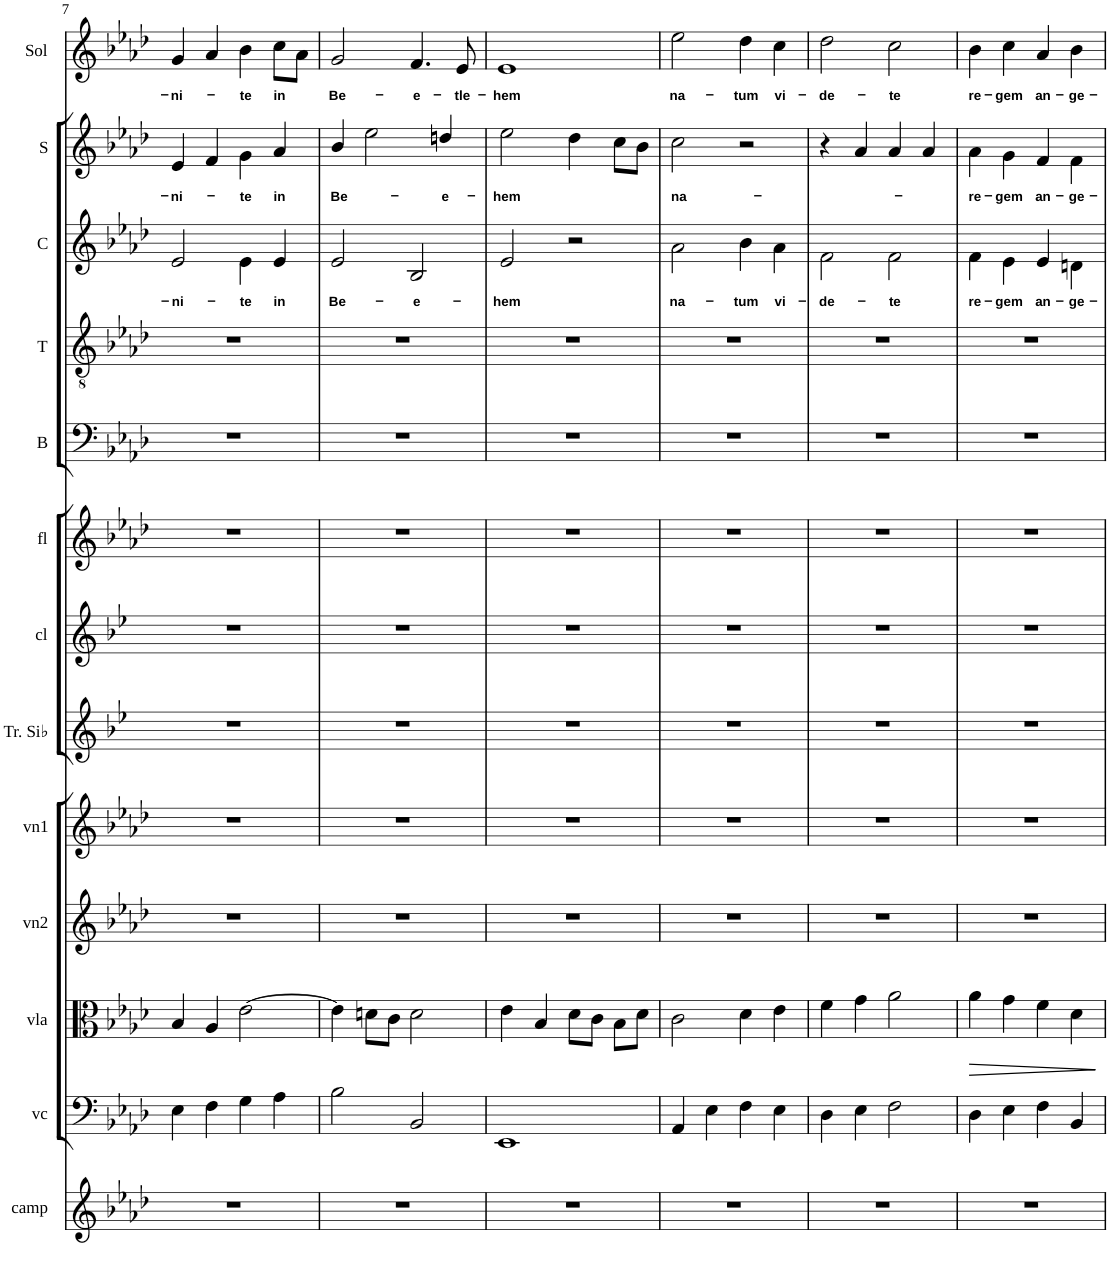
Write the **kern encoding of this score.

**kern	**kern	**kern	**dynam	**kern	**kern	**kern	**kern	**kern	**kern	**kern	**kern	**text	**kern	**text	**kern	**text
*part13	*part12	*part11	*part11	*part10	*part9	*part8	*part7	*part6	*part5	*part4	*part3	*part3	*part2	*part2	*part1	*part1
*staff13	*staff12	*staff11	*staff11	*staff10	*staff9	*staff8	*staff7	*staff6	*staff5	*staff4	*staff3	*staff3	*staff2	*staff2	*staff1	*staff1
*I"Campane	*I"Violoncello	*I"Viola	*	*I"Violino 2	*I"Violino 1	*I"Tromba in Sib	*I"Clarinetto	*I"Flauto	*I"B	*I"T	*I"C	*	*I"S	*	*I"Solista	*
*I'camp	*I'vc	*I'vla	*	*I'vn2	*I'vn1	*I'Tr. Sib	*I'cl	*I'fl	*I'B	*I'T	*I'C	*	*I'S	*	*I'Sol	*
!!LO:PB:g=z
*clefG2	*clefF4	*clefC3	*	*clefG2	*clefG2	*clefG2	*clefG2	*clefG2	*clefF4	*clefGv2	*clefG2	*	*clefG2	*	*clefG2	*
*	*	*	*	*	*	*Trd1c2	*Trd1c2	*	*	*	*	*	*	*	*	*
*k[b-e-a-d-]	*k[b-e-a-d-]	*k[b-e-a-d-]	*	*k[b-e-a-d-]	*k[b-e-a-d-]	*k[b-e-]	*k[b-e-]	*k[b-e-a-d-]	*k[b-e-a-d-]	*k[b-e-a-d-]	*k[b-e-a-d-]	*	*k[b-e-a-d-]	*	*k[b-e-a-d-]	*
*M4/4	*M4/4	*M4/4	*	*M4/4	*M4/4	*M4/4	*M4/4	*M4/4	*M4/4	*M4/4	*M4/4	*	*M4/4	*	*M4/4	*
*met(c)	*met(c)	*met(c)	*	*met(c)	*met(c)	*met(c)	*met(c)	*met(c)	*met(c)	*met(c)	*met(c)	*	*met(c)	*	*met(c)	*
=7	=7	=7	=7	=7	=7	=7	=7	=7	=7	=7	=7	=7	=7	=7	=7	=7
!	!	!	!	!	!	!	!	!	!	!	!	!LO:LY:b	!	!LO:LY:b	!	!LO:LY:b
1r	4E-\	4B-/	.	1r	1r	1r	1r	1r	1r	1r	2e-/	-ni-	4e-/	-ni-	4g/	-ni-
.	4F\	4A-/	.	.	.	.	.	.	.	.	.	.	4f/	.	4a-/	.
!	!	!	!	!	!	!	!	!	!	!	!	!LO:LY:b	!	!LO:LY:b	!	!LO:LY:b
.	4G\	[2e-\	.	.	.	.	.	.	.	.	4e-\	-te	4g\	-te	4b-\	-te
!	!	!	!	!	!	!	!	!	!	!	!	!LO:LY:b	!	!LO:LY:b	!	!LO:LY:b
.	4A-\	.	.	.	.	.	.	.	.	.	4e-/	in	4a-/	in	8cc\L	in
.	.	.	.	.	.	.	.	.	.	.	.	.	.	.	8a-\J	.
=8	=8	=8	=8	=8	=8	=8	=8	=8	=8	=8	=8	=8	=8	=8	=8	=8
!	!	!	!	!	!	!	!	!	!	!	!	!LO:LY:b	!	!LO:LY:b	!	!LO:LY:b
1r	2B-\	4e-\]	.	1r	1r	1r	1r	1r	1r	1r	2e-/	Be-	4b-/	Be-	2g/	Be-
.	.	8dn\L	.	.	.	.	.	.	.	.	.	.	2ee-\	.	.	.
.	.	8c\J	.	.	.	.	.	.	.	.	.	.	.	.	.	.
!	!	!	!	!	!	!	!	!	!	!	!	!LO:LY:b	!	!	!	!LO:LY:b
.	2BB-/	2d\	.	.	.	.	.	.	.	.	2B-/	-e-	.	.	4.f/	-e-
!	!	!	!	!	!	!	!	!	!	!	!	!	!	!LO:LY:b	!	!
.	.	.	.	.	.	.	.	.	.	.	.	.	4ddn/	-e-	.	.
!	!	!	!	!	!	!	!	!	!	!	!	!	!	!	!	!LO:LY:b
.	.	.	.	.	.	.	.	.	.	.	.	.	.	.	8e-/	-tle-
=9	=9	=9	=9	=9	=9	=9	=9	=9	=9	=9	=9	=9	=9	=9	=9	=9
!	!	!	!	!	!	!	!	!	!	!	!	!LO:LY:b	!	!LO:LY:b	!	!LO:LY:b
1r	1EE-	4e-\	.	1r	1r	1r	1r	1r	1r	1r	2e-/	-hem	2ee-\	-hem	1e-	-hem
.	.	4B-/	.	.	.	.	.	.	.	.	.	.	.	.	.	.
.	.	8d-\L	.	.	.	.	.	.	.	.	2r	.	4dd-\	.	.	.
.	.	8c\J	.	.	.	.	.	.	.	.	.	.	.	.	.	.
.	.	8B-\L	.	.	.	.	.	.	.	.	.	.	8cc\L	.	.	.
.	.	8d-\J	.	.	.	.	.	.	.	.	.	.	8b-\J	.	.	.
=10	=10	=10	=10	=10	=10	=10	=10	=10	=10	=10	=10	=10	=10	=10	=10	=10
!	!	!	!	!	!	!	!	!	!	!	!	!LO:LY:b	!	!LO:LY:b	!	!LO:LY:b
1r	4AA-/	2c\	.	1r	1r	1r	1r	1r	1r	1r	2a-\	na-	2cc\	na-	2ee-\	na-
.	4E-\	.	.	.	.	.	.	.	.	.	.	.	.	.	.	.
!	!	!	!	!	!	!	!	!	!	!	!	!LO:LY:b	!	!	!	!LO:LY:b
.	4F\	4d-\	.	.	.	.	.	.	.	.	4b-\	-tum	2r	.	4dd-\	-tum
!	!	!	!	!	!	!	!	!	!	!	!	!LO:LY:b	!	!	!	!LO:LY:b
.	4E-\	4e-\	.	.	.	.	.	.	.	.	4a-\	vi-	.	.	4cc\	vi-
=11	=11	=11	=11	=11	=11	=11	=11	=11	=11	=11	=11	=11	=11	=11	=11	=11
!	!	!	!	!	!	!	!	!	!	!	!	!LO:LY:b	!	!	!	!LO:LY:b
1r	4D-\	4f\	.	1r	1r	1r	1r	1r	1r	1r	2f\	-de-	4r	.	2dd-\	-de-
.	4E-\	4g\	.	.	.	.	.	.	.	.	.	.	4a-/	.	.	.
!	!	!	!	!	!	!	!	!	!	!	!	!LO:LY:b	!	!	!	!LO:LY:b
.	2F\	2a-\	.	.	.	.	.	.	.	.	2f\	-te	4a-/	.	2cc\	-te
.	.	.	.	.	.	.	.	.	.	.	.	.	4a-/	.	.	.
=12	=12	=12	=12	=12	=12	=12	=12	=12	=12	=12	=12	=12	=12	=12	=12	=12
!	!	!	!LO:HP:b	!	!	!	!	!	!	!	!	!LO:LY:b	!	!LO:LY:b	!	!LO:LY:b
1r	4D-\	4a-\	>	1r	1r	1r	1r	1r	1r	1r	4f\	re-	4a-\	re-	4b-\	re-
!	!	!	!	!	!	!	!	!	!	!	!	!LO:LY:b	!	!LO:LY:b	!	!LO:LY:b
.	4E-\	4g\	.	.	.	.	.	.	.	.	4e-\	-gem	4g\	-gem	4cc\	-gem
!	!	!	!	!	!	!	!	!	!	!	!	!LO:LY:b	!	!LO:LY:b	!	!LO:LY:b
.	4F\	4f\	.	.	.	.	.	.	.	.	4e-/	an-	4f/	an-	4a-/	an-
!	!	!	!	!	!	!	!	!	!	!	!	!LO:LY:b	!	!LO:LY:b	!	!LO:LY:b
.	4BB-/	4d-\	.	.	.	.	.	.	.	.	4dn\	-ge-	4f\	-ge-	4b-\	-ge-
.	.	.	]	.	.	.	.	.	.	.	.	.	.	.	.	.
=	=	=	=	=	=	=	=	=	=	=	=	=	=	=	=	=
*-	*-	*-	*-	*-	*-	*-	*-	*-	*-	*-	*-	*-	*-	*-	*-	*-
